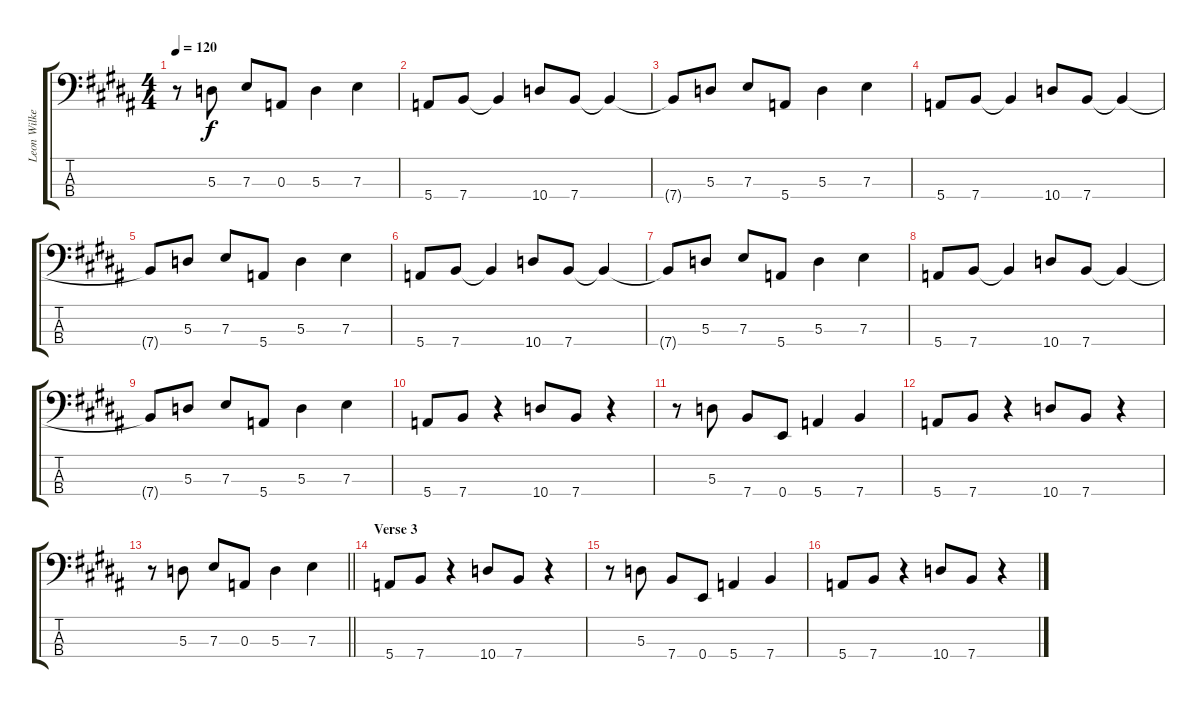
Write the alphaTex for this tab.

\track ("Leon Wilkeson - Bass Guitar" "Leon Wilke") {instrument electricbasspick}
\staff {score tabs}
\tuning (G2 D2 A1 E1) {hide}
\ts (4 4)
\tempo 120
\clef f4
\ks b
r.8{dy f} 5.3.8 7.3.8 0.3.8 5.3.4 7.3.4 |
5.4.8 7.4.8 7.4{t}.4 10.4.8 7.4.8 7.4{t}.4 |
7.4{t}.8 5.3.8 7.3.8 5.4.8 5.3.4 7.3.4 |
5.4.8 7.4.8 7.4{t}.4 10.4.8 7.4.8 7.4{t}.4 |
7.4{t}.8 5.3.8 7.3.8 5.4.8 5.3.4 7.3.4 |
5.4.8 7.4.8 7.4{t}.4 10.4.8 7.4.8 7.4{t}.4 |
7.4{t}.8 5.3.8 7.3.8 5.4.8 5.3.4 7.3.4 |
5.4.8 7.4.8 7.4{t}.4 10.4.8 7.4.8 7.4{t}.4 |
7.4{t}.8 5.3.8 7.3.8 5.4.8 5.3.4 7.3.4 |
5.4.8 7.4.8 r.4 10.4.8 7.4.8 r.4 |
r.8 5.3.8 7.4.8 0.4.8 5.4.4 7.4.4 |
5.4.8 7.4.8 r.4 10.4.8 7.4.8 r.4 |
\barLineRight lightlight
r.8 5.3.8 7.3.8 0.3.8 5.3.4 7.3.4 |
\section ("" "Verse 3")
5.4.8 7.4.8 r.4 10.4.8 7.4.8 r.4 |
r.8 5.3.8 7.4.8 0.4.8 5.4.4 7.4.4 |
5.4.8 7.4.8 r.4 10.4.8 7.4.8 r.4
